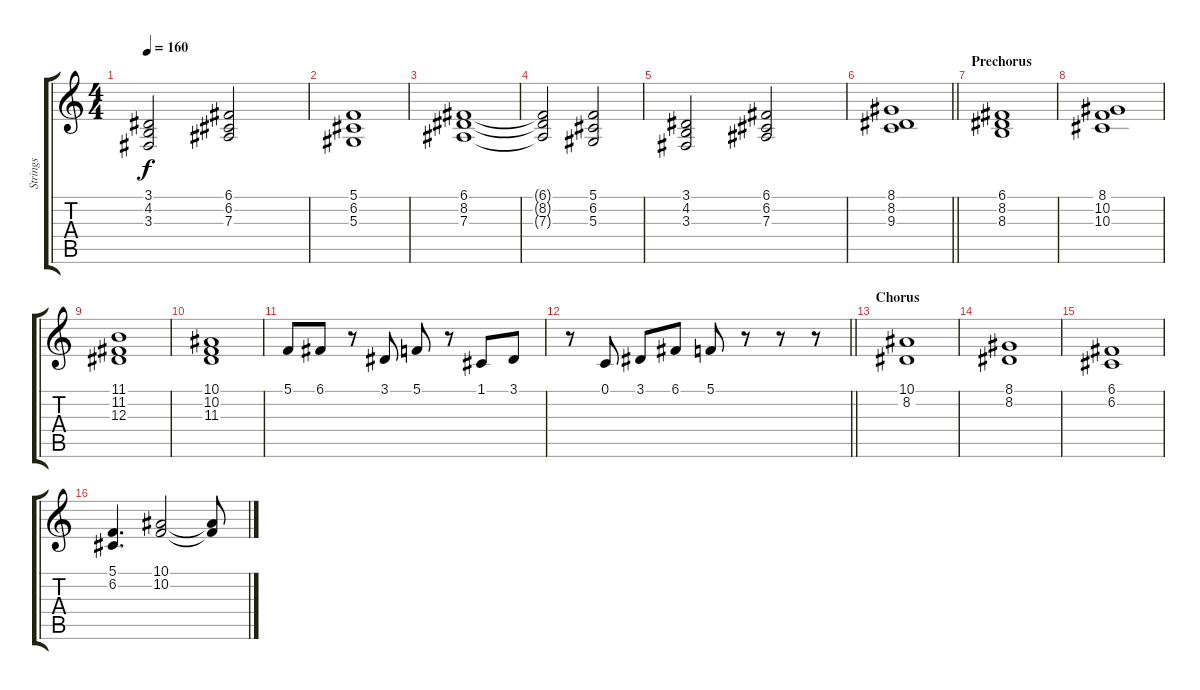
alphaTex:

\track ("Strings" "Strings") {instrument stringensemble1}
\staff {score tabs}
\tuning (C4 G3 Eb3 Bb2 F2 C2) {hide}
\ts (4 4)
\tempo 160
\clef g2
\ks c
(3.1 4.2 3.3).2{dy f} (6.1 6.2 7.3).2 |
(5.1 6.2 5.3).1 |
(6.1 8.2 7.3).1 |
(6.1{t} 8.2{t} 7.3{t}).2 (5.1 6.2 5.3).2 |
(3.1 4.2 3.3).2 (6.1 6.2 7.3).2 |
\barLineRight lightlight
(8.1 8.2 9.3).1 |
\section ("" "Prechorus")
(6.1 8.2 8.3).1 |
(8.1 10.2 10.3).1 |
(11.1 11.2 12.3).1 |
(10.1 10.2 11.3).1 |
5.1.8 6.1.8 r.8 3.1.8 5.1.8 r.8 1.1.8 3.1.8 |
\barLineRight lightlight
r.8 0.1.8 3.1.8 6.1.8 5.1.8 r.8 r.8 r.8 |
\section ("" "Chorus")
(10.1 8.2).1 |
(8.1 8.2).1 |
(6.1 6.2).1 |
(5.1 6.2).4{d} (10.1 10.2).2 (10.1{t} 10.2{t}).8
